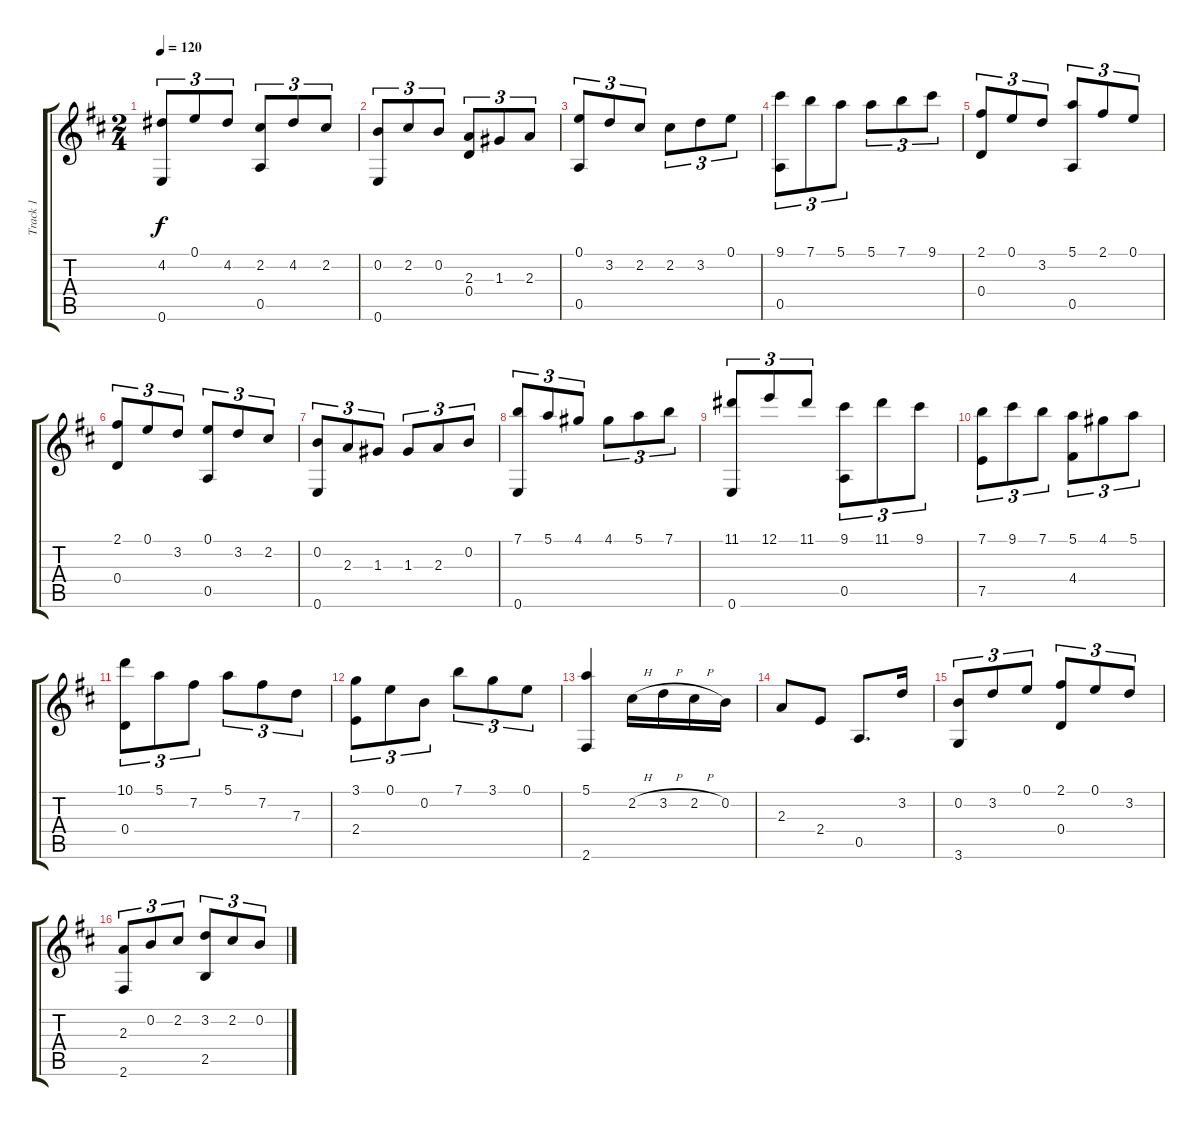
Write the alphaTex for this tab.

\track ("Track 1" "Track 1") {instrument acousticguitarsteel}
\staff {score tabs}
\tuning (E4 B3 G3 D3 A2 E2) {hide}
\ts (2 4)
\tempo 120
\clef g2
\ks d
(4.2 0.6).8{tu (3 2) dy f} 0.1.8{tu (3 2)} 4.2.8{tu (3 2)} (2.2 0.5).8{tu (3 2)} 4.2.8{tu (3 2)} 2.2.8{tu (3 2)} |
(0.2 0.6).8{tu (3 2)} 2.2.8{tu (3 2)} 0.2.8{tu (3 2)} (2.3 0.4).8{tu (3 2)} 1.3.8{tu (3 2)} 2.3.8{tu (3 2)} |
(0.1 0.5).8{tu (3 2)} 3.2.8{tu (3 2)} 2.2.8{tu (3 2)} 2.2.8{tu (3 2)} 3.2.8{tu (3 2)} 0.1.8{tu (3 2)} |
(9.1 0.5).8{tu (3 2)} 7.1.8{tu (3 2)} 5.1.8{tu (3 2)} 5.1.8{tu (3 2)} 7.1.8{tu (3 2)} 9.1.8{tu (3 2)} |
(2.1 0.4).8{tu (3 2)} 0.1.8{tu (3 2)} 3.2.8{tu (3 2)} (5.1 0.5).8{tu (3 2)} 2.1.8{tu (3 2)} 0.1.8{tu (3 2)} |
(2.1 0.4).8{tu (3 2)} 0.1.8{tu (3 2)} 3.2.8{tu (3 2)} (0.1 0.5).8{tu (3 2)} 3.2.8{tu (3 2)} 2.2.8{tu (3 2)} |
(0.2 0.6).8{tu (3 2)} 2.3.8{tu (3 2)} 1.3.8{tu (3 2)} 1.3.8{tu (3 2)} 2.3.8{tu (3 2)} 0.2.8{tu (3 2)} |
(7.1 0.6).8{tu (3 2)} 5.1.8{tu (3 2)} 4.1.8{tu (3 2)} 4.1.8{tu (3 2)} 5.1.8{tu (3 2)} 7.1.8{tu (3 2)} |
(11.1 0.6).8{tu (3 2)} 12.1.8{tu (3 2)} 11.1.8{tu (3 2)} (9.1 0.5).8{tu (3 2)} 11.1.8{tu (3 2)} 9.1.8{tu (3 2)} |
(7.1 7.5).8{tu (3 2)} 9.1.8{tu (3 2)} 7.1.8{tu (3 2)} (5.1 4.4).8{tu (3 2)} 4.1.8{tu (3 2)} 5.1.8{tu (3 2)} |
(10.1 0.4).8{tu (3 2)} 5.1.8{tu (3 2)} 7.2.8{tu (3 2)} 5.1.8{tu (3 2)} 7.2.8{tu (3 2)} 7.3.8{tu (3 2)} |
(3.1 2.4).8{tu (3 2)} 0.1.8{tu (3 2)} 0.2.8{tu (3 2)} 7.1.8{tu (3 2)} 3.1.8{tu (3 2)} 0.1.8{tu (3 2)} |
(5.1 2.6).4 2.2{h}.16 3.2{h}.16 2.2{h}.16 0.2.16 |
2.3.8 2.4.8 0.5.8{d} 3.2.16 |
(0.2 3.6).8{tu (3 2)} 3.2.8{tu (3 2)} 0.1.8{tu (3 2)} (2.1 0.4).8{tu (3 2)} 0.1.8{tu (3 2)} 3.2.8{tu (3 2)} |
(2.3 2.6).8{tu (3 2)} 0.2.8{tu (3 2)} 2.2.8{tu (3 2)} (3.2 2.5).8{tu (3 2)} 2.2.8{tu (3 2)} 0.2.8{tu (3 2)}
